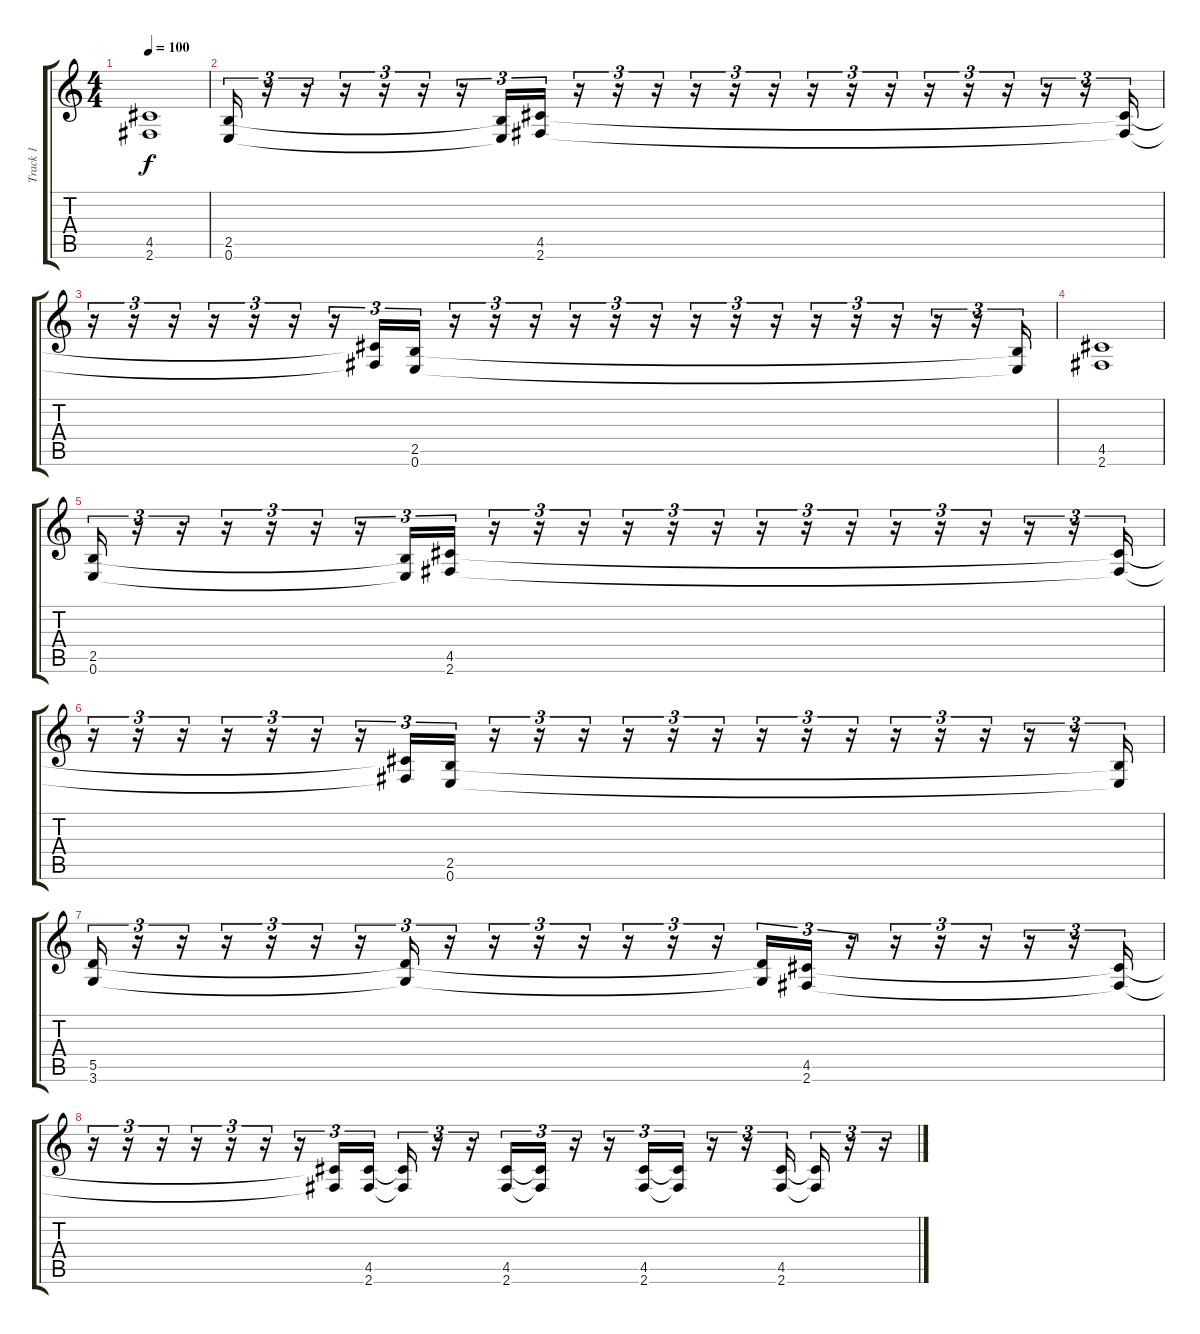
\track ("Track 1" "Track 1") {instrument distortionguitar}
\staff {score tabs}
\tuning (E4 B3 G3 D3 A2 E2) {hide}
\ts (4 4)
\tempo 100
\clef g2
\ks c
(4.5 2.6).1{dy f} |
(2.5 0.6).16{tu (3 2)} r.16{tu (3 2)} r.16{tu (3 2)} r.16{tu (3 2)} r.16{tu (3 2)} r.16{tu (3 2)} r.16{tu (3 2)} (2.5{t} 0.6{t}).16{tu (3 2)} (4.5 2.6).16{tu (3 2)} r.16{tu (3 2)} r.16{tu (3 2)} r.16{tu (3 2)} r.16{tu (3 2)} r.16{tu (3 2)} r.16{tu (3 2)} r.16{tu (3 2)} r.16{tu (3 2)} r.16{tu (3 2)} r.16{tu (3 2)} r.16{tu (3 2)} r.16{tu (3 2)} r.16{tu (3 2)} r.16{tu (3 2)} (4.5{t} 2.6{t}).16{tu (3 2)} |
r.16{tu (3 2)} r.16{tu (3 2)} r.16{tu (3 2)} r.16{tu (3 2)} r.16{tu (3 2)} r.16{tu (3 2)} r.16{tu (3 2)} (4.5{t} 2.6{t}).16{tu (3 2)} (2.5 0.6).16{tu (3 2)} r.16{tu (3 2)} r.16{tu (3 2)} r.16{tu (3 2)} r.16{tu (3 2)} r.16{tu (3 2)} r.16{tu (3 2)} r.16{tu (3 2)} r.16{tu (3 2)} r.16{tu (3 2)} r.16{tu (3 2)} r.16{tu (3 2)} r.16{tu (3 2)} r.16{tu (3 2)} r.16{tu (3 2)} (2.5{t} 0.6{t}).16{tu (3 2)} |
(4.5 2.6).1 |
(2.5 0.6).16{tu (3 2)} r.16{tu (3 2)} r.16{tu (3 2)} r.16{tu (3 2)} r.16{tu (3 2)} r.16{tu (3 2)} r.16{tu (3 2)} (2.5{t} 0.6{t}).16{tu (3 2)} (4.5 2.6).16{tu (3 2)} r.16{tu (3 2)} r.16{tu (3 2)} r.16{tu (3 2)} r.16{tu (3 2)} r.16{tu (3 2)} r.16{tu (3 2)} r.16{tu (3 2)} r.16{tu (3 2)} r.16{tu (3 2)} r.16{tu (3 2)} r.16{tu (3 2)} r.16{tu (3 2)} r.16{tu (3 2)} r.16{tu (3 2)} (4.5{t} 2.6{t}).16{tu (3 2)} |
r.16{tu (3 2)} r.16{tu (3 2)} r.16{tu (3 2)} r.16{tu (3 2)} r.16{tu (3 2)} r.16{tu (3 2)} r.16{tu (3 2)} (4.5{t} 2.6{t}).16{tu (3 2)} (2.5 0.6).16{tu (3 2)} r.16{tu (3 2)} r.16{tu (3 2)} r.16{tu (3 2)} r.16{tu (3 2)} r.16{tu (3 2)} r.16{tu (3 2)} r.16{tu (3 2)} r.16{tu (3 2)} r.16{tu (3 2)} r.16{tu (3 2)} r.16{tu (3 2)} r.16{tu (3 2)} r.16{tu (3 2)} r.16{tu (3 2)} (2.5{t} 0.6{t}).16{tu (3 2)} |
(5.5 3.6).16{tu (3 2)} r.16{tu (3 2)} r.16{tu (3 2)} r.16{tu (3 2)} r.16{tu (3 2)} r.16{tu (3 2)} r.16{tu (3 2)} (5.5{t} 3.6{t}).16{tu (3 2)} r.16{tu (3 2)} r.16{tu (3 2)} r.16{tu (3 2)} r.16{tu (3 2)} r.16{tu (3 2)} r.16{tu (3 2)} r.16{tu (3 2)} (5.5{t} 3.6{t}).16{tu (3 2)} (4.5 2.6).16{tu (3 2)} r.16{tu (3 2)} r.16{tu (3 2)} r.16{tu (3 2)} r.16{tu (3 2)} r.16{tu (3 2)} r.16{tu (3 2)} (4.5{t} 2.6{t}).16{tu (3 2)} |
r.16{tu (3 2)} r.16{tu (3 2)} r.16{tu (3 2)} r.16{tu (3 2)} r.16{tu (3 2)} r.16{tu (3 2)} r.16{tu (3 2)} (4.5{t} 2.6{t}).16{tu (3 2)} (4.5 2.6).16{tu (3 2) beam splitsecondary} (4.5{t} 2.6{t}).16{tu (3 2)} r.16{tu (3 2)} r.16{tu (3 2)} (4.5 2.6).16{tu (3 2)} (4.5{t} 2.6{t}).16{tu (3 2)} r.16{tu (3 2)} r.16{tu (3 2)} (4.5 2.6).16{tu (3 2)} (4.5{t} 2.6{t}).16{tu (3 2)} r.16{tu (3 2)} r.16{tu (3 2)} (4.5 2.6).16{tu (3 2)} (4.5{t} 2.6{t}).16{tu (3 2)} r.16{tu (3 2)} r.16{tu (3 2)}
